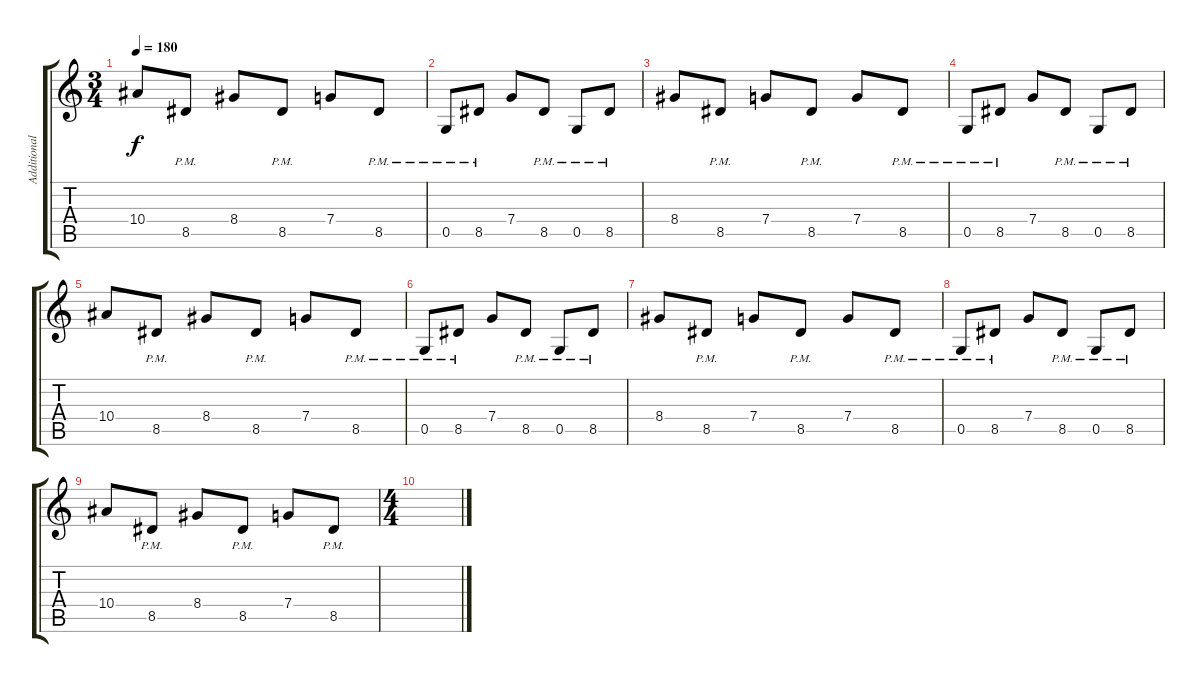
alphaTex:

\track ("Additional Guitar" "Additional") {instrument distortionguitar}
\staff {score tabs}
\tuning (D4 A3 F3 C3 G2 C2) {hide}
\ts (3 4)
\tempo 180
\clef g2
\ks c
10.4.8{dy f} 8.5{pm}.8 8.4.8 8.5{pm}.8 7.4.8 8.5{pm}.8 |
0.5{pm}.8 8.5{pm}.8 7.4.8 8.5{pm}.8 0.5{pm}.8 8.5{pm}.8 |
8.4.8 8.5{pm}.8 7.4.8 8.5{pm}.8 7.4.8 8.5{pm}.8 |
0.5{pm}.8 8.5{pm}.8 7.4.8 8.5{pm}.8 0.5{pm}.8 8.5{pm}.8 |
10.4.8 8.5{pm}.8 8.4.8 8.5{pm}.8 7.4.8 8.5{pm}.8 |
0.5{pm}.8 8.5{pm}.8 7.4.8 8.5{pm}.8 0.5{pm}.8 8.5{pm}.8 |
8.4.8 8.5{pm}.8 7.4.8 8.5{pm}.8 7.4.8 8.5{pm}.8 |
0.5{pm}.8 8.5{pm}.8 7.4.8 8.5{pm}.8 0.5{pm}.8 8.5{pm}.8 |
10.4.8 8.5{pm}.8 8.4.8 8.5{pm}.8 7.4.8 8.5{pm}.8 |
\ts (4 4)
